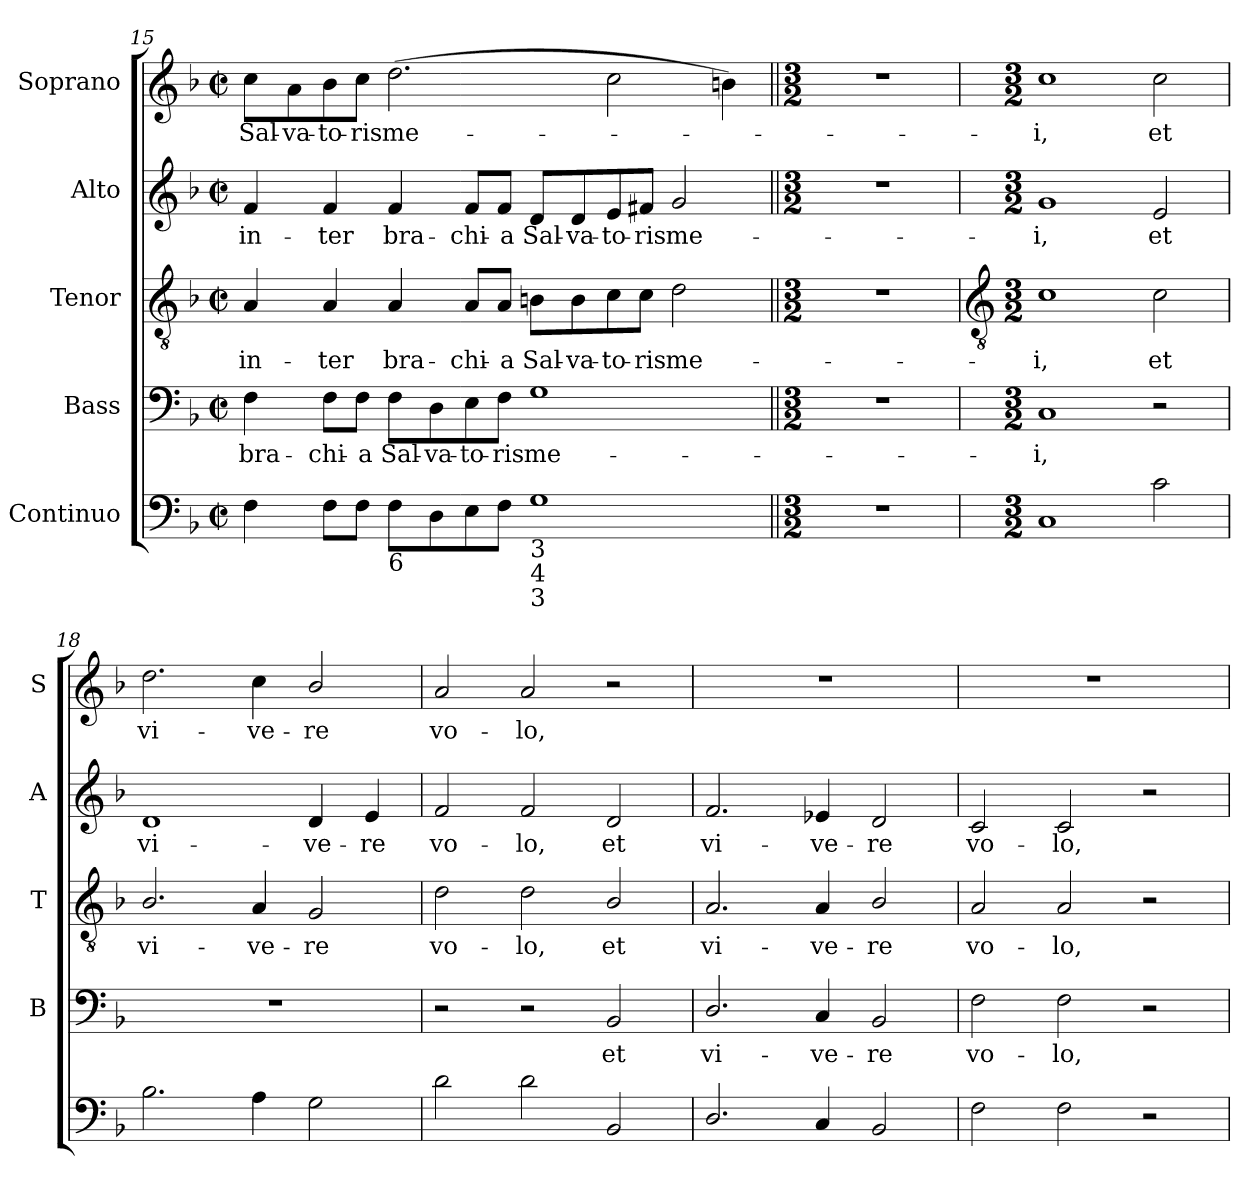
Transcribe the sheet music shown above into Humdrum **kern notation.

**kern	**kern	**text	**kern	**text	**kern	**text	**kern	**text
*part5	*part4	*part4	*part3	*part3	*part2	*part2	*part1	*part1
*staff5	*staff4	*staff4	*staff3	*staff3	*staff2	*staff2	*staff1	*staff1
*I"Continuo	*I"Bass	*	*I"Tenor	*	*I"Alto	*	*I"Soprano	*
*	*I'B	*	*I'T	*	*I'A	*	*I'S	*
*clefF4	*clefF4	*	*clefGv2	*	*clefG2	*	*clefG2	*
*k[b-]	*k[b-]	*	*k[b-]	*	*k[b-]	*	*k[b-]	*
*F:	*F:	*	*F:	*	*F:	*	*F:	*
*M4/2	*M4/2	*	*M4/2	*	*M4/2	*	*M4/2	*
*met(c|)	*met(c|)	*	*met(c|)	*	*met(c|)	*	*met(c|)	*
=15	=15	=15	=15	=15	=15	=15	=15	=15
!	!	!LO:LY:b	!	!LO:LY:b	!	!LO:LY:b	!	!LO:LY:b
4F	4F	bra-	4A	in-	4f	in-	8cc\L	Sal-
!	!	!	!	!	!	!	!	!LO:LY:b
.	.	.	.	.	.	.	8a\	-va-
!	!	!LO:LY:b	!	!LO:LY:b	!	!LO:LY:b	!	!LO:LY:b
8FL	8F\L	-chi-	4A	-ter	4f	-ter	8b-\	-to-
!	!	!LO:LY:b	!	!	!	!	!	!LO:LY:b
8FJ	8F\J	-a	.	.	.	.	8cc\J	-ris
!LO:TX:b:t=6	!	!	!	!	!	!	!	!
!	!	!LO:LY:b	!	!LO:LY:b	!	!LO:LY:b	!	!LO:LY:b
8FL	8F\L	Sal-	4A	bra-	4f	bra-	(>2.dd	me-
!	!	!LO:LY:b	!	!	!	!	!	!
8D	8D\	-va-	.	.	.	.	.	.
!	!	!LO:LY:b	!	!LO:LY:b	!	!LO:LY:b	!	!
8E	8E\	-to-	8A/L	-chi-	8f/L	-chi-	.	.
!	!	!LO:LY:b	!	!LO:LY:b	!	!LO:LY:b	!	!
8FJ	8F\J	-ris	8A/J	-a	8f/J	-a	.	.
!LO:TX:b:t=3	!	!	!	!	!	!	!	!
!LO:TX:b:t=4	!	!	!	!	!	!	!	!
!LO:TX:b:t=3	!	!	!	!	!	!	!	!
!	!	!LO:LY:b	!	!LO:LY:b	!	!LO:LY:b	!	!
1G	1G	me-	8Bn\L	Sal-	8d/L	Sal-	.	.
!	!	!	!	!LO:LY:b	!	!LO:LY:b	!	!
.	.	.	8B\	-va-	8d/	-va-	.	.
!	!	!	!	!LO:LY:b	!	!LO:LY:b	!	!
.	.	.	8c\	-to-	8e/	-to-	2cc	.
!	!	!	!	!LO:LY:b	!	!LO:LY:b	!	!
.	.	.	8c\J	-ris	8f#X/J	-ris	.	.
!	!	!	!	!LO:LY:b	!	!LO:LY:b	!	!
.	.	.	2d	me-	2g	me-	.	.
.	.	.	.	.	.	.	4bn)	.
=16||	=16||	=16||	=16||	=16||	=16||	=16||	=16||	=16||
*M3/2	*M3/2	*	*M3/2	*	*M3/2	*	*M3/2	*
1.r	1.r	.	1.r	.	1.r	.	1.r	.
!!LO:LB:g=z
=17	=17	=17	=17	=17	=17	=17	=17	=17
*	*	*	*clefGv2	*	*	*	*	*
*M3/2	*M3/2	*	*M3/2	*	*M3/2	*	*M3/2	*
!	!	!LO:LY:b	!	!LO:LY:b	!	!LO:LY:b	!	!LO:LY:b
1C	1C	-i,	1c	-i,	1g	-i,	1cc	i,
!	!	!	!	!LO:LY:b	!	!LO:LY:b	!	!LO:LY:b
2c	2r	.	2c	et	2e	et	2cc	et
=18	=18	=18	=18	=18	=18	=18	=18	=18
!	!	!	!	!LO:LY:b	!	!LO:LY:b	!	!LO:LY:b
2.B-	1.r	.	2.B-/	vi-	1d	vi-	2.dd	vi-
!	!	!	!	!LO:LY:b	!	!	!	!LO:LY:b
4A	.	.	4A	-ve-	.	.	4cc	-ve-
!	!	!	!	!LO:LY:b	!	!LO:LY:b	!	!LO:LY:b
2G	.	.	2G	-re	4d	-ve-	2b-/	-re
!	!	!	!	!	!	!LO:LY:b	!	!
.	.	.	.	.	4e	-re	.	.
=19	=19	=19	=19	=19	=19	=19	=19	=19
!	!	!	!	!LO:LY:b	!	!LO:LY:b	!	!LO:LY:b
2d	2r	.	2d	vo-	2f	vo-	2a	vo-
!	!	!	!	!LO:LY:b	!	!LO:LY:b	!	!LO:LY:b
2d	2r	.	2d	-lo,	2f	-lo,	2a	-lo,
!	!	!LO:LY:b	!	!LO:LY:b	!	!LO:LY:b	!	!
2BB-	2BB-	et	2B-/	et	2d	et	2r	.
=20	=20	=20	=20	=20	=20	=20	=20	=20
!	!	!LO:LY:b	!	!LO:LY:b	!	!LO:LY:b	!	!
2.D/	2.D/	vi-	2.A	vi-	2.f	vi-	1.r	.
!	!	!LO:LY:b	!	!LO:LY:b	!	!LO:LY:b	!	!
4C	4C	-ve-	4A	-ve-	4e-X	-ve-	.	.
!	!	!LO:LY:b	!	!LO:LY:b	!	!LO:LY:b	!	!
2BB-	2BB-	-re	2B-/	-re	2d	-re	.	.
=21	=21	=21	=21	=21	=21	=21	=21	=21
!	!	!LO:LY:b	!	!LO:LY:b	!	!LO:LY:b	!	!
2F	2F	vo-	2A	vo-	2c	vo-	1.r	.
!	!	!LO:LY:b	!	!LO:LY:b	!	!LO:LY:b	!	!
2F	2F	-lo,	2A	-lo,	2c	-lo,	.	.
2r	2r	.	2r	.	2r	.	.	.
=	=	=	=	=	=	=	=	=
*-	*-	*-	*-	*-	*-	*-	*-	*-
